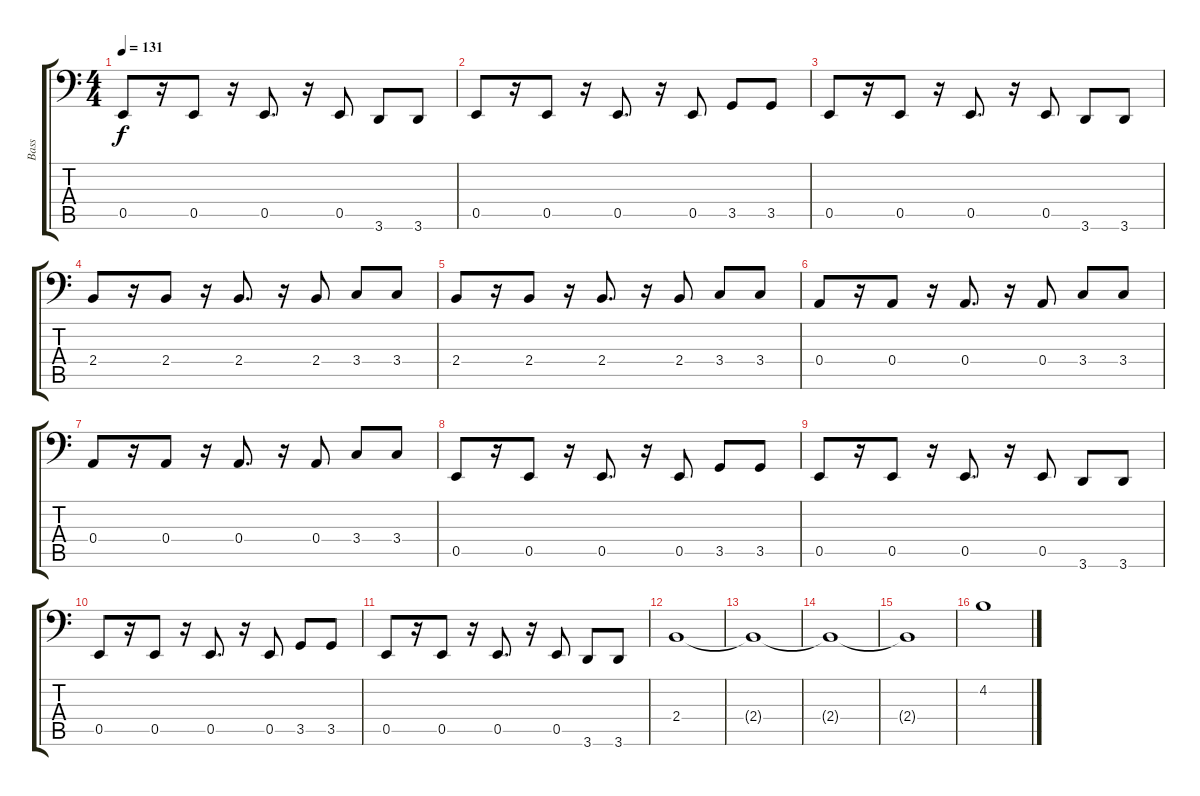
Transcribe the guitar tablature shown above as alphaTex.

\track ("Bass" "Bass") {instrument electricbassfinger}
\staff {score tabs}
\tuning (C3 G2 D2 A1 E1 B0) {hide}
\ts (4 4)
\tempo 131
\clef f4
\ks c
0.5.8{dy f} r.16 0.5.8 r.16 0.5.8{d} r.16 0.5.8 3.6.8 3.6.8 |
0.5.8 r.16 0.5.8 r.16 0.5.8{d} r.16 0.5.8 3.5.8 3.5.8 |
0.5.8 r.16 0.5.8 r.16 0.5.8{d} r.16 0.5.8 3.6.8 3.6.8 |
2.4.8 r.16 2.4.8 r.16 2.4.8{d} r.16 2.4.8 3.4.8 3.4.8 |
2.4.8 r.16 2.4.8 r.16 2.4.8{d} r.16 2.4.8 3.4.8 3.4.8 |
0.4.8 r.16 0.4.8 r.16 0.4.8{d} r.16 0.4.8 3.4.8 3.4.8 |
0.4.8 r.16 0.4.8 r.16 0.4.8{d} r.16 0.4.8 3.4.8 3.4.8 |
0.5.8 r.16 0.5.8 r.16 0.5.8{d} r.16 0.5.8 3.5.8 3.5.8 |
0.5.8 r.16 0.5.8 r.16 0.5.8{d} r.16 0.5.8 3.6.8 3.6.8 |
0.5.8 r.16 0.5.8 r.16 0.5.8{d} r.16 0.5.8 3.5.8 3.5.8 |
0.5.8 r.16 0.5.8 r.16 0.5.8{d} r.16 0.5.8 3.6.8 3.6.8 |
2.4.1 |
2.4{t}.1 |
2.4{t}.1 |
2.4{t}.1 |
4.2.1
